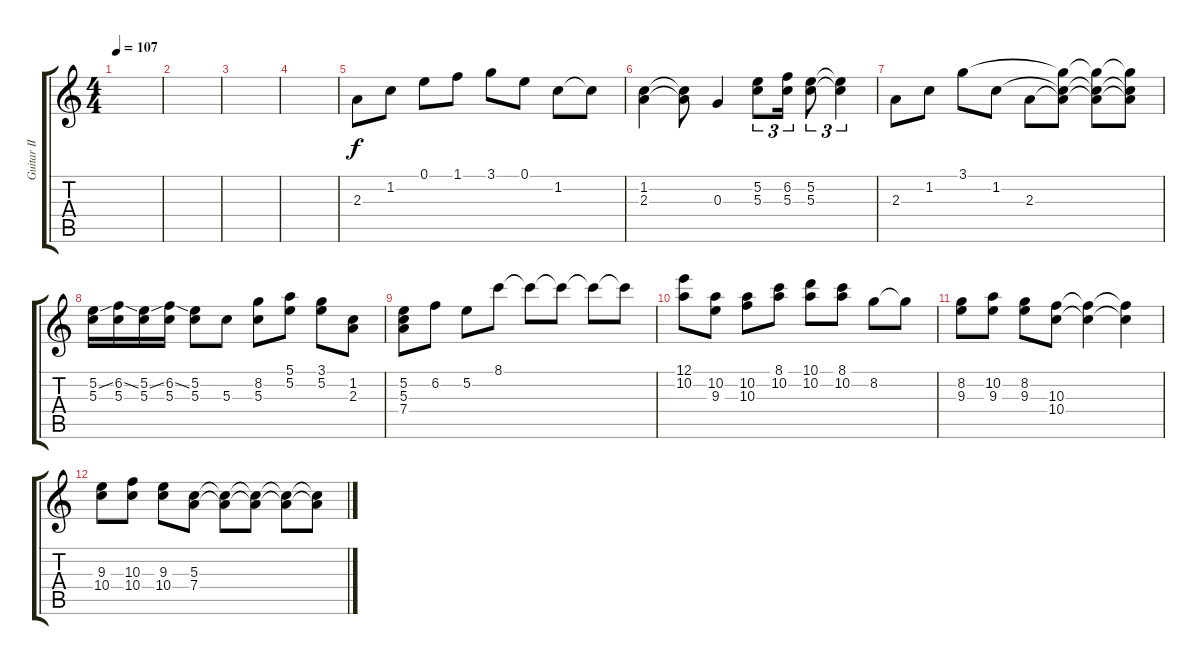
\track ("Guitar II" "Guitar II") {instrument acousticguitarnylon}
\staff {score tabs}
\tuning (E4 B3 G3 D3 A2 E2) {hide}
\ts (4 4)
\tempo 107
\clef g2
\ks c
|
|
|
|
2.3.8 1.2.8 0.1.8 1.1.8 3.1.8 0.1.8 1.2.8 1.2{t}.8 |
(1.2 2.3).4 (1.2{t} 2.3{t}).8 0.3.4 (5.2 5.3).8{tu (3 2)} (6.2 5.3).16{tu (3 2)} (5.2 5.3).8{tu (3 2)} (5.2{t} 5.3{t}).4{tu (3 2)} |
2.3.8 1.2.8 3.1.8 1.2.8 2.3.8 (3.1{t} 1.2{t} 2.3{t}).8 (3.1{t} 1.2{t} 2.3{t}).8 (3.1{t} 1.2{t} 2.3{t}).8 |
(5.2{ss} 5.3).16 (6.2{ss} 5.3).16 (5.2{ss} 5.3).16 (6.2{ss} 5.3).16 (5.2 5.3).8 5.3.8 (8.2 5.3).8 (5.1 5.2).8 (3.1 5.2).8 (1.2 2.3).8 |
(5.2 5.3 7.4).8 6.2.8 5.2.8 8.1.8 8.1{t}.8 8.1{t}.8 8.1{t}.8 8.1{t}.8 |
(12.1 10.2).8 (10.2 9.3).8 (10.2 10.3).8 (8.1 10.2).8 (10.1 10.2).8 (8.1 10.2).8 8.2.8 8.2{t}.8 |
(8.2 9.3).8 (10.2 9.3).8 (8.2 9.3).8 (10.3 10.4).8 (10.3{t} 10.4{t}).4 (10.3{t} 10.4{t}).4 |
(9.3 10.4).8 (10.3 10.4).8 (9.3 10.4).8 (5.3 7.4).8 (5.3{t} 7.4{t}).8 (5.3{t} 7.4{t}).8 (5.3{t} 7.4{t}).8 (5.3{t} 7.4{t}).8
